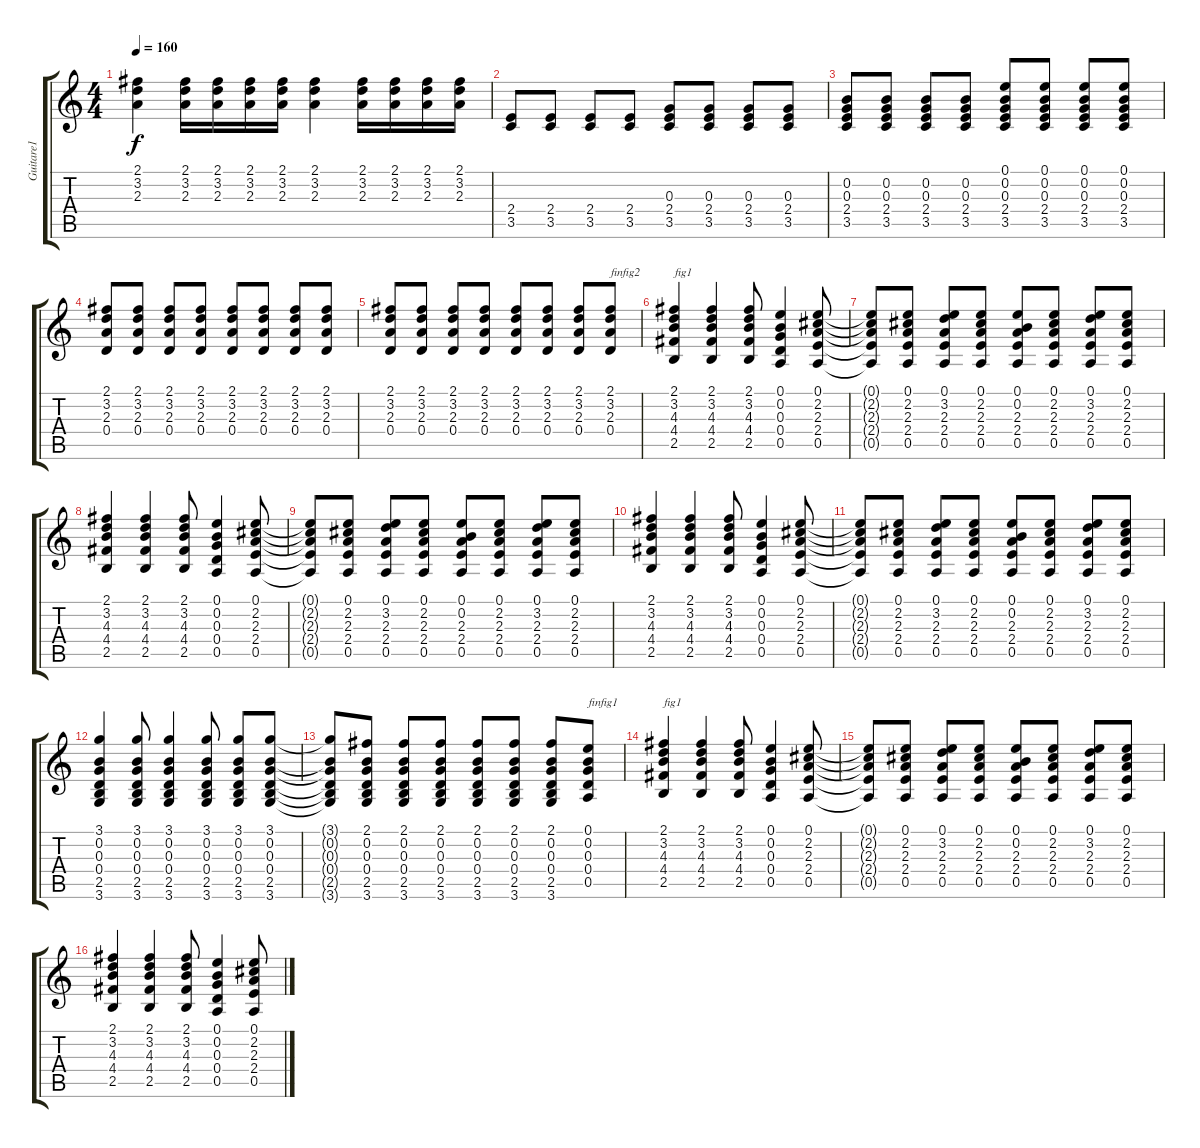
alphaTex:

\track ("Guitare1" "Guitare1") {instrument electricguitarclean}
\staff {score tabs}
\tuning (E4 B3 G3 D3 A2 E2) {hide}
\ts (4 4)
\tempo 160
\clef g2
\ks c
(2.1 3.2 2.3).4{dy f} (2.1 3.2 2.3).16 (2.1 3.2 2.3).16 (2.1 3.2 2.3).16 (2.1 3.2 2.3).16 (2.1 3.2 2.3).4 (2.1 3.2 2.3).16 (2.1 3.2 2.3).16 (2.1 3.2 2.3).16 (2.1 3.2 2.3).16 |
(2.4 3.5).8 (2.4 3.5).8 (2.4 3.5).8 (2.4 3.5).8 (0.3 2.4 3.5).8 (0.3 2.4 3.5).8 (0.3 2.4 3.5).8 (0.3 2.4 3.5).8 |
(0.2 0.3 2.4 3.5).8 (0.2 0.3 2.4 3.5).8 (0.2 0.3 2.4 3.5).8 (0.2 0.3 2.4 3.5).8 (0.1 0.2 0.3 2.4 3.5).8 (0.1 0.2 0.3 2.4 3.5).8 (0.1 0.2 0.3 2.4 3.5).8 (0.1 0.2 0.3 2.4 3.5).8 |
(2.1 3.2 2.3 0.4).8 (2.1 3.2 2.3 0.4).8 (2.1 3.2 2.3 0.4).8 (2.1 3.2 2.3 0.4).8 (2.1 3.2 2.3 0.4).8 (2.1 3.2 2.3 0.4).8 (2.1 3.2 2.3 0.4).8 (2.1 3.2 2.3 0.4).8 |
(2.1 3.2 2.3 0.4).8 (2.1 3.2 2.3 0.4).8 (2.1 3.2 2.3 0.4).8 (2.1 3.2 2.3 0.4).8 (2.1 3.2 2.3 0.4).8 (2.1 3.2 2.3 0.4).8 (2.1 3.2 2.3 0.4).8 (2.1 3.2 2.3 0.4).8{txt "finfig2"} |
(2.1 3.2 4.3 4.4 2.5).4{txt "fig1"} (2.1 3.2 4.3 4.4 2.5).4 (2.1 3.2 4.3 4.4 2.5).8 (0.1 0.2 0.3 0.4 0.5).4 (0.1 2.2 2.3 2.4 0.5).8 |
(0.1{t} 2.2{t} 2.3{t} 2.4{t} 0.5{t}).8 (0.1 2.2 2.3 2.4 0.5).8 (0.1 3.2 2.3 2.4 0.5).8 (0.1 2.2 2.3 2.4 0.5).8 (0.1 0.2 2.3 2.4 0.5).8 (0.1 2.2 2.3 2.4 0.5).8 (0.1 3.2 2.3 2.4 0.5).8 (0.1 2.2 2.3 2.4 0.5).8 |
(2.1 3.2 4.3 4.4 2.5).4 (2.1 3.2 4.3 4.4 2.5).4 (2.1 3.2 4.3 4.4 2.5).8 (0.1 0.2 0.3 0.4 0.5).4 (0.1 2.2 2.3 2.4 0.5).8 |
(0.1{t} 2.2{t} 2.3{t} 2.4{t} 0.5{t}).8 (0.1 2.2 2.3 2.4 0.5).8 (0.1 3.2 2.3 2.4 0.5).8 (0.1 2.2 2.3 2.4 0.5).8 (0.1 0.2 2.3 2.4 0.5).8 (0.1 2.2 2.3 2.4 0.5).8 (0.1 3.2 2.3 2.4 0.5).8 (0.1 2.2 2.3 2.4 0.5).8 |
(2.1 3.2 4.3 4.4 2.5).4 (2.1 3.2 4.3 4.4 2.5).4 (2.1 3.2 4.3 4.4 2.5).8 (0.1 0.2 0.3 0.4 0.5).4 (0.1 2.2 2.3 2.4 0.5).8 |
(0.1{t} 2.2{t} 2.3{t} 2.4{t} 0.5{t}).8 (0.1 2.2 2.3 2.4 0.5).8 (0.1 3.2 2.3 2.4 0.5).8 (0.1 2.2 2.3 2.4 0.5).8 (0.1 0.2 2.3 2.4 0.5).8 (0.1 2.2 2.3 2.4 0.5).8 (0.1 3.2 2.3 2.4 0.5).8 (0.1 2.2 2.3 2.4 0.5).8 |
(3.1 0.2 0.3 0.4 2.5 3.6).4 (3.1 0.2 0.3 0.4 2.5 3.6).8 (3.1 0.2 0.3 0.4 2.5 3.6).4 (3.1 0.2 0.3 0.4 2.5 3.6).8 (3.1 0.2 0.3 0.4 2.5 3.6).8 (3.1 0.2 0.3 0.4 2.5 3.6).8 |
(3.1{t} 0.2{t} 0.3{t} 0.4{t} 2.5{t} 3.6{t}).8 (2.1 0.2 0.3 0.4 2.5 3.6).8 (2.1 0.2 0.3 0.4 2.5 3.6).8 (2.1 0.2 0.3 0.4 2.5 3.6).8 (2.1 0.2 0.3 0.4 2.5 3.6).8 (2.1 0.2 0.3 0.4 2.5 3.6).8 (2.1 0.2 0.3 0.4 2.5 3.6).8 (0.1 0.2 0.3 0.4 0.5).8{txt "finfig1"} |
(2.1 3.2 4.3 4.4 2.5).4{txt "fig1"} (2.1 3.2 4.3 4.4 2.5).4 (2.1 3.2 4.3 4.4 2.5).8 (0.1 0.2 0.3 0.4 0.5).4 (0.1 2.2 2.3 2.4 0.5).8 |
(0.1{t} 2.2{t} 2.3{t} 2.4{t} 0.5{t}).8 (0.1 2.2 2.3 2.4 0.5).8 (0.1 3.2 2.3 2.4 0.5).8 (0.1 2.2 2.3 2.4 0.5).8 (0.1 0.2 2.3 2.4 0.5).8 (0.1 2.2 2.3 2.4 0.5).8 (0.1 3.2 2.3 2.4 0.5).8 (0.1 2.2 2.3 2.4 0.5).8 |
(2.1 3.2 4.3 4.4 2.5).4 (2.1 3.2 4.3 4.4 2.5).4 (2.1 3.2 4.3 4.4 2.5).8 (0.1 0.2 0.3 0.4 0.5).4 (0.1 2.2 2.3 2.4 0.5).8
